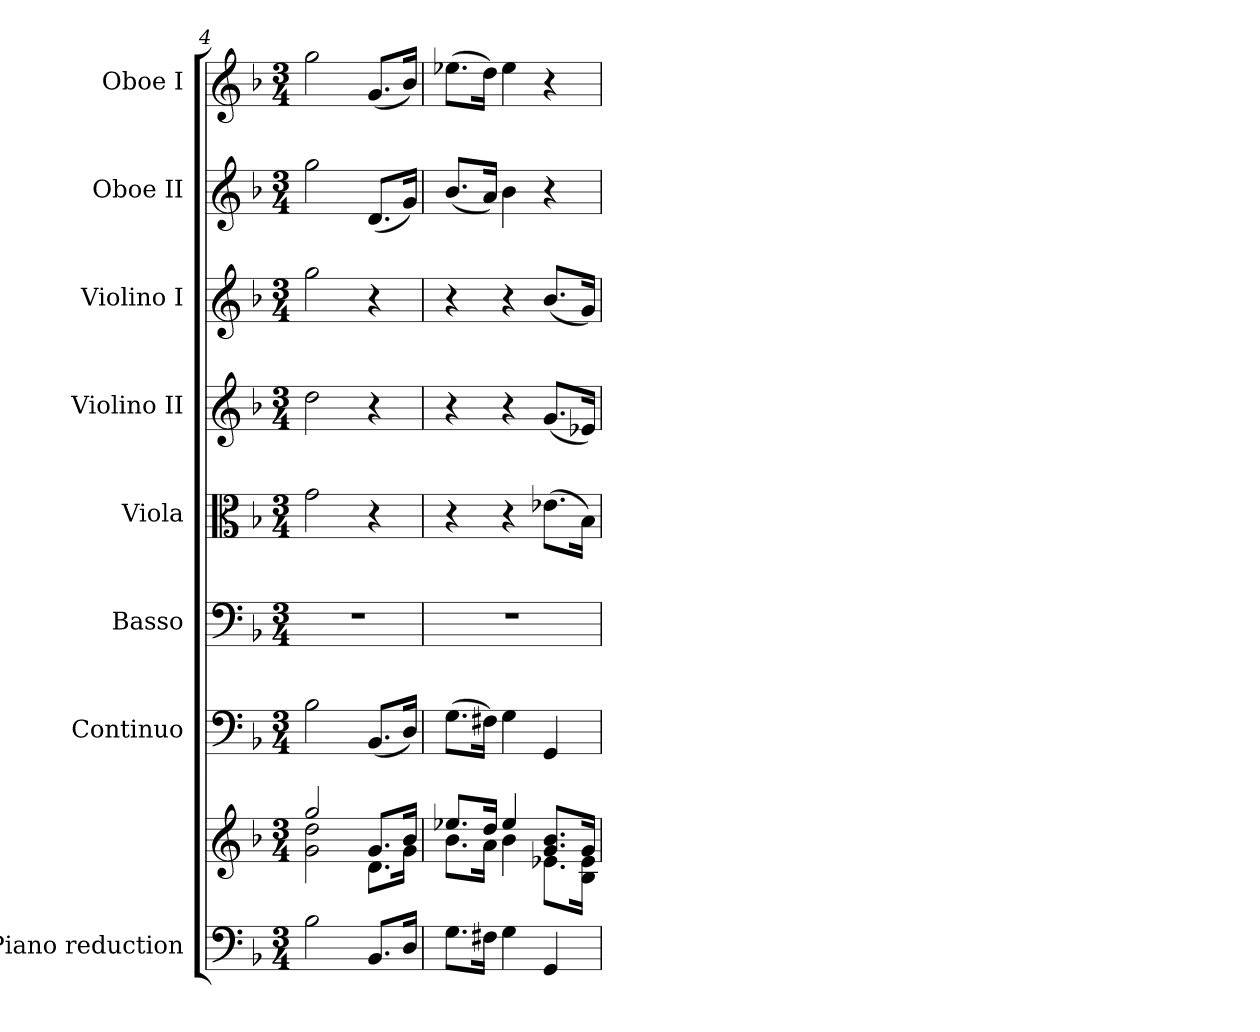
**kern	**kern	**kern	**kern	**kern	**kern	**kern	**kern	**kern
*part8	*part8	*part7	*part6	*part5	*part4	*part3	*part2	*part1
*staff9	*staff8	*staff7	*staff6	*staff5	*staff4	*staff3	*staff2	*staff1
*I"Piano reduction	*	*I"Continuo	*I"Basso	*I"Viola	*I"Violino II	*I"Violino I	*I"Oboe II	*I"Oboe I
*I'Pno	*	*	*	*	*	*	*I'Ob	*I'Ob
*clefF4	*clefG2	*clefF4	*clefF4	*clefC3	*clefG2	*clefG2	*clefG2	*clefG2
*k[b-]	*k[b-]	*k[b-]	*k[b-]	*k[b-]	*k[b-]	*k[b-]	*k[b-]	*k[b-]
*M3/4	*M3/4	*M3/4	*M3/4	*M3/4	*M3/4	*M3/4	*M3/4	*M3/4
=4	=4	=4	=4	=4	=4	=4	=4	=4
*	*^	*	*	*	*	*	*	*
2B-\	2gg/	2g\ 2dd\	2B-\	2.r	2g\	2dd\	2gg\	2gg\	2gg\
8.BB-/L	8.g/L	8.d\L	(8.BB-/L	.	4r	4r	4r	(8.d/L	(8.g/L
16D/Jk	16b-/Jk	16g\Jk	16D/Jk)	.	.	.	.	16g/Jk)	16b-/Jk)
=5	=5	=5	=5	=5	=5	=5	=5	=5	=5
8.G\L	8.ee-X/L	8.b-\L	(8.G\L	2.r	4r	4r	4r	(8.b-/L	(8.ee-X\L
16F#X\Jk	16dd/Jk	16a\Jk	16F#X\Jk)	.	.	.	.	16a/Jk)	16dd\Jk)
4G\	4ee-/	4b-\	4G\	.	4r	4r	4r	4b-\	4ee-\
4GG/	8.g/ 8.b-/L	8.e-X\L	4GG/	.	(8.e-X\L	(8.g/L	(8.b-/L	4r	4r
.	16g/Jk	16B-\ 16e-\Jk	.	.	16B-\Jk)	16e-X/Jk)	16g/Jk)	.	.
*	*v	*v	*	*	*	*	*	*	*
=	=	=	=	=	=	=	=	=
*-	*-	*-	*-	*-	*-	*-	*-	*-
